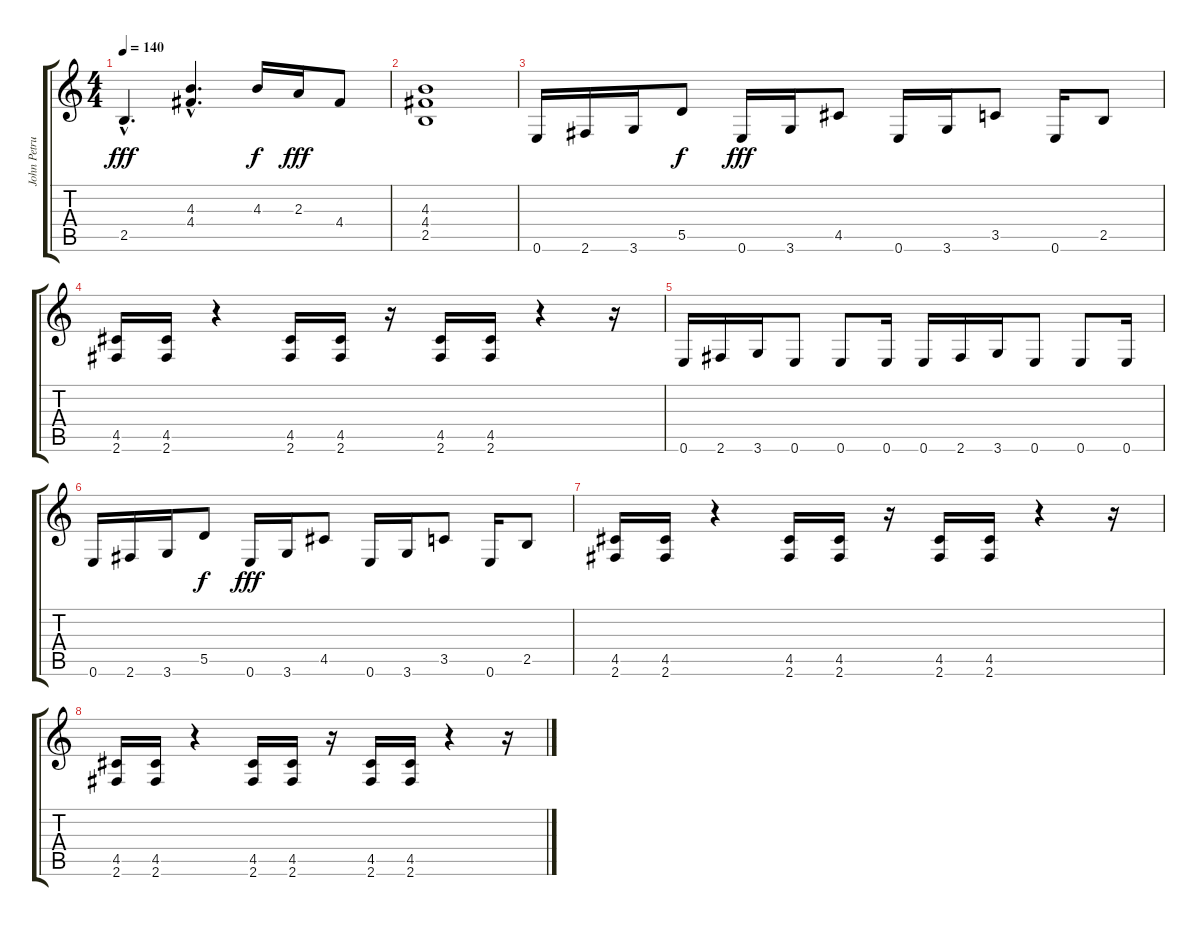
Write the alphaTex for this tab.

\track ("John Petrucci - 6 Strings Guitar" "John Petru") {instrument distortionguitar}
\staff {score tabs}
\tuning (E4 B3 G3 D3 A2 E2) {hide}
\ts (4 4)
\tempo 140
\clef g2
\ks c
2.5{hac}.4{d dy fff} (4.3{hac} 4.4{hac}).4{d} 4.3.16{dy f} 2.3.16{dy fff} 4.4.8 |
(4.3 4.4 2.5).1 |
0.6.16 2.6.16 3.6.16 5.5.8{dy f} 0.6.16{dy fff} 3.6.16 4.5.8 0.6.16 3.6.16 3.5.8 0.6.16 2.5.8 |
(4.5 2.6).16 (4.5 2.6).16 r.4 (4.5 2.6).16 (4.5 2.6).16 r.16 (4.5 2.6).16 (4.5 2.6).16 r.4 r.16 |
0.6.16 2.6.16 3.6.16 0.6.8 0.6.8 0.6.16 0.6.16 2.6.16 3.6.16 0.6.8 0.6.8 0.6.16 |
0.6.16 2.6.16 3.6.16 5.5.8{dy f} 0.6.16{dy fff} 3.6.16 4.5.8 0.6.16 3.6.16 3.5.8 0.6.16 2.5.8 |
(4.5 2.6).16 (4.5 2.6).16 r.4 (4.5 2.6).16 (4.5 2.6).16 r.16 (4.5 2.6).16 (4.5 2.6).16 r.4 r.16 |
(4.5 2.6).16 (4.5 2.6).16 r.4 (4.5 2.6).16 (4.5 2.6).16 r.16 (4.5 2.6).16 (4.5 2.6).16 r.4 r.16
